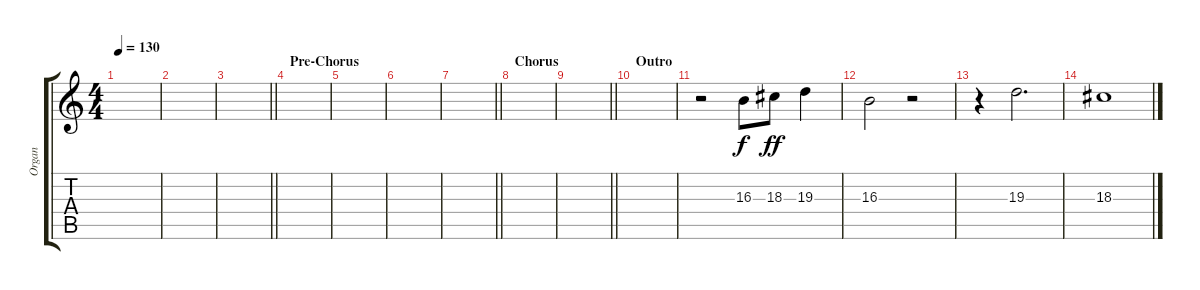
\track ("Organ" "Organ") {instrument flute}
\staff {score tabs}
\tuning (E4 B3 G3 D3 A2 E2) {hide}
\ts (4 4)
\tempo 130
\clef g2
\ks c
|
|
\barLineRight lightlight
|
\section ("" "Pre-Chorus")
|
|
|
\barLineRight lightlight
|
\section ("" "Chorus")
|
\barLineRight lightlight
|
\section ("" "Outro")
|
r.2{volume 11 balance 10 instrument drawbarorgan} 16.3.8{dy f} 18.3.8{dy ff} 19.3.4 |
16.3.2 r.2 |
r.4 19.3.2{d} |
18.3.1
